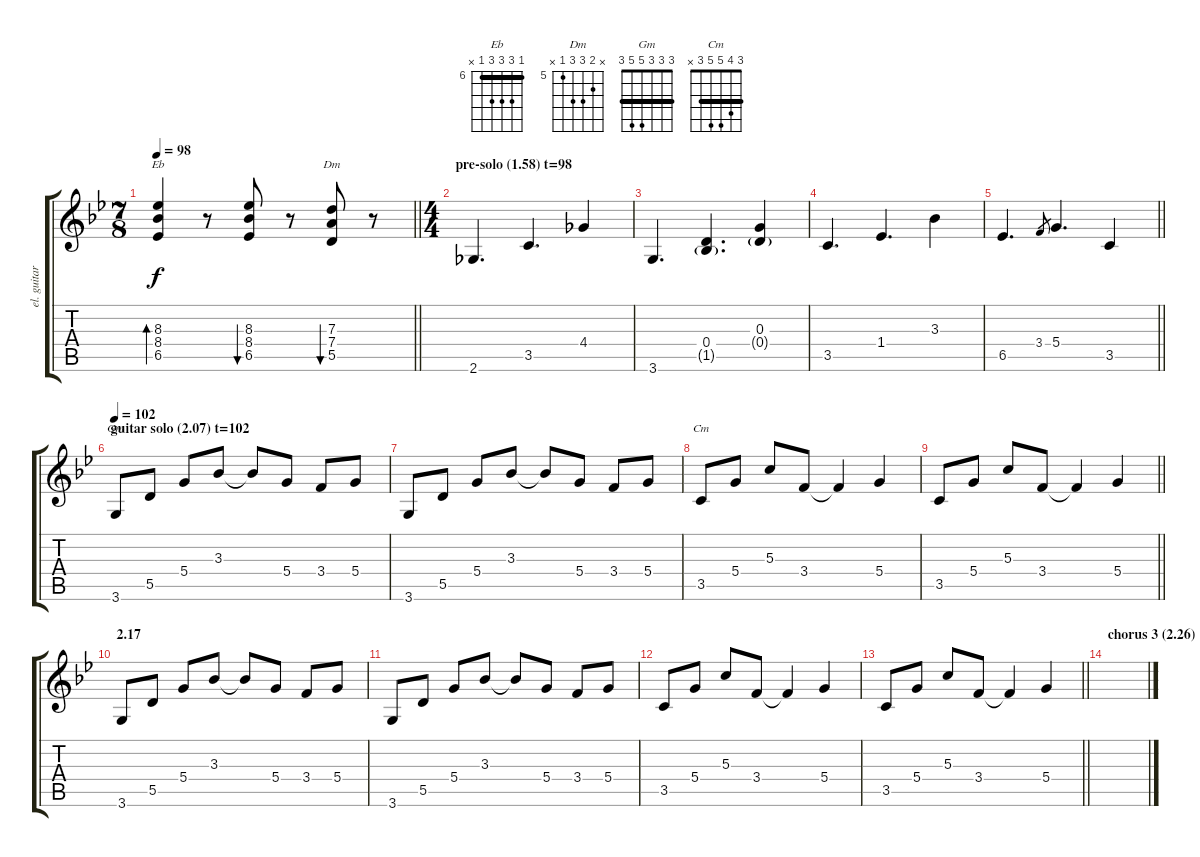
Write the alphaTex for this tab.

\track ("el. guitar" "el. guitar") {instrument electricguitarjazz}
\staff {score tabs}
\tuning (E4 B3 G3 D3 A2 E2) {hide}
\chord ("Eb" 6 8 8 8 6 x) {firstfret 6 barre 6}
\chord ("Dm" x 6 7 7 5 x) {firstfret 5}
\chord ("Gm" 3 3 3 5 5 3) {barre 3}
\chord ("Cm" 3 4 5 5 3 x) {barre 3}
\ts (7 8)
\tempo 98
\clef g2
\barLineRight lightlight
\ks bb
(8.3 8.4 6.5).4{bd 30 ch "Eb" dy f} r.8 (8.3 8.4 6.5).8{bu 30} r.8 (7.3 7.4 5.5).8{bu 30 ch "Dm"} r.8 |
\ts (4 4)
\section ("" "pre-solo (1.58) t=98")
2.6.4{d volume 12} 3.5.4{d} 4.4.4 |
3.6.4{d} (0.4 1.5{g}).4{d} (0.3 0.4{g}).4 |
3.5.4{d} 1.4.4{d} 3.3.4 |
\barLineRight lightlight
6.5.4{d} 3.4.8{gr} 5.4.4{d} 3.5.4 |
\section ("" "guitar solo (2.07) t=102")
\tempo 102
3.6.8{ch "Gm"} 5.5.8 5.4.8 3.3.8 3.3{t}.8 5.4.8 3.4.8 5.4.8 |
3.6.8 5.5.8 5.4.8 3.3.8 3.3{t}.8 5.4.8 3.4.8 5.4.8 |
3.5.8{ch "Cm"} 5.4.8 5.3.8 3.4.8 3.4{t}.4 5.4.4 |
\barLineRight lightlight
3.5.8 5.4.8 5.3.8 3.4.8 3.4{t}.4 5.4.4 |
\section ("" "2.17")
3.6.8 5.5.8 5.4.8 3.3.8 3.3{t}.8 5.4.8 3.4.8 5.4.8 |
3.6.8 5.5.8 5.4.8 3.3.8 3.3{t}.8 5.4.8 3.4.8 5.4.8 |
3.5.8 5.4.8 5.3.8 3.4.8 3.4{t}.4 5.4.4 |
\barLineRight lightlight
3.5.8 5.4.8 5.3.8 3.4.8 3.4{t}.4 5.4.4 |
\section ("" "chorus 3 (2.26)")
